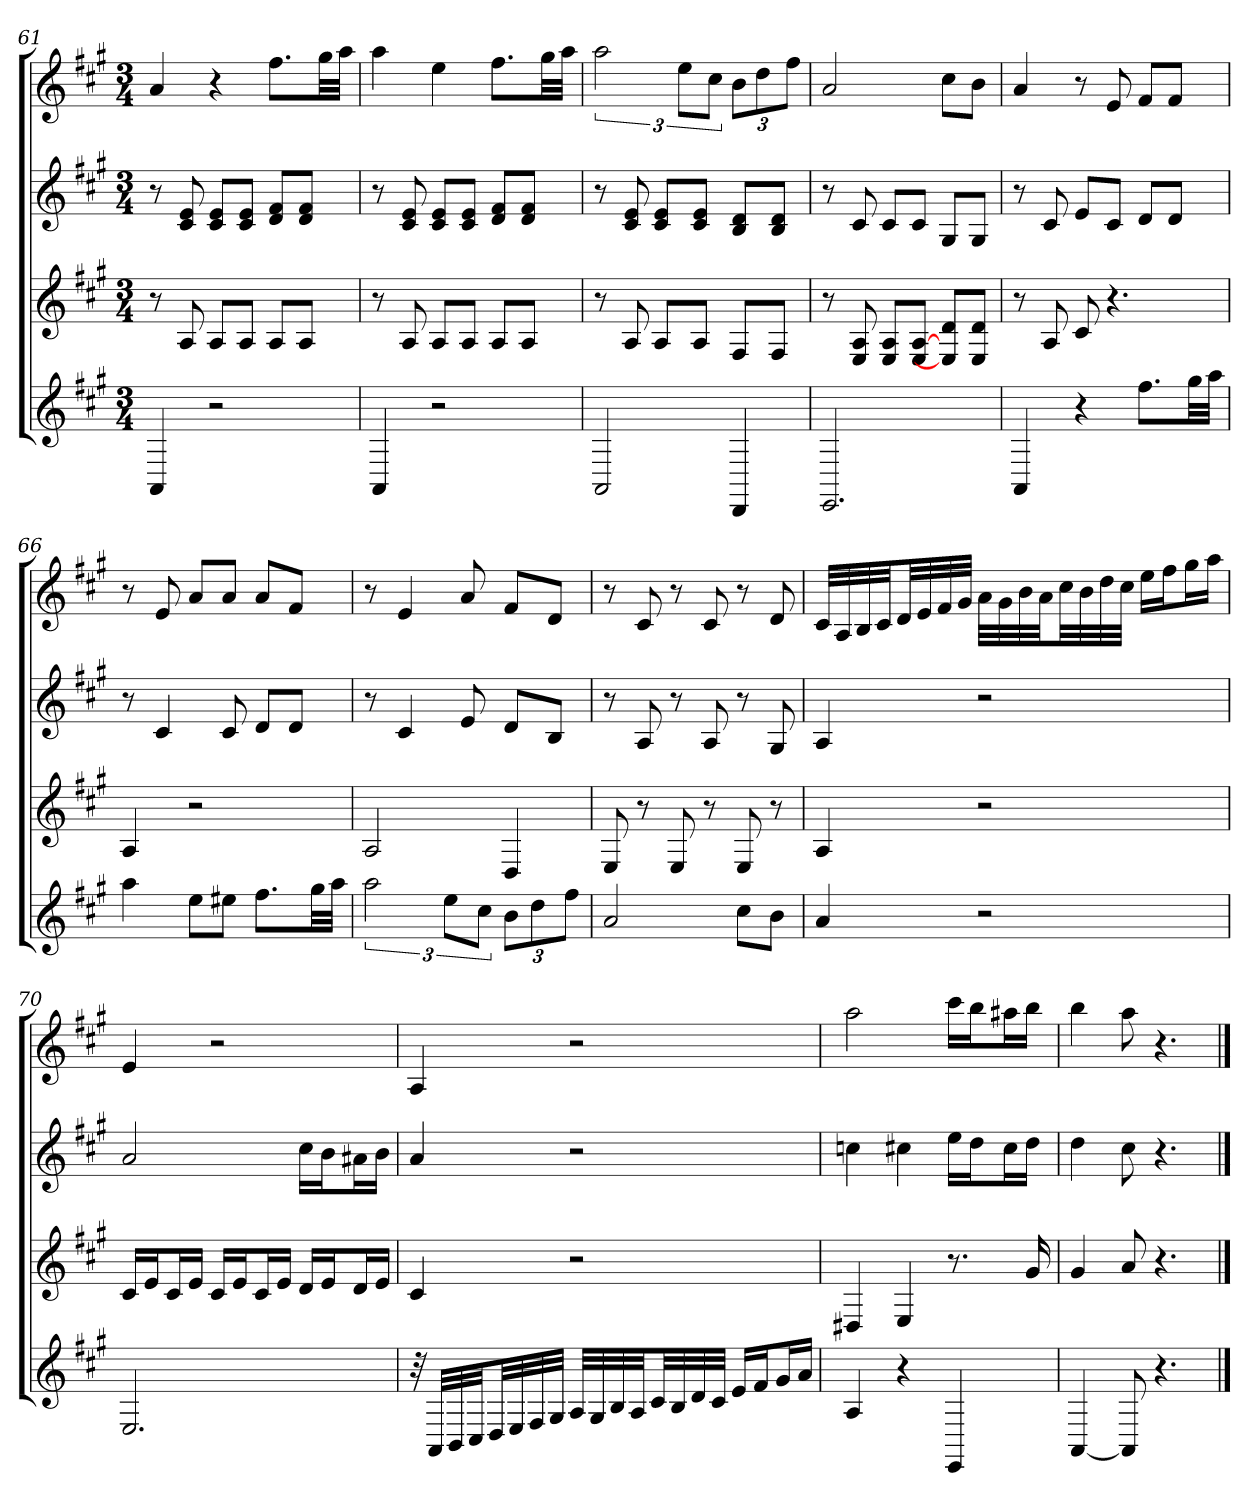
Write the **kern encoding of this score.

**kern	**kern	**kern	**kern
*part4	*part3	*part2	*part1
*staff4	*staff3	*staff2	*staff1
*k[f#c#g#]	*k[f#c#g#]	*k[f#c#g#]	*k[f#c#g#]
*A:	*A:	*A:	*A:
*M3/4	*M3/4	*M3/4	*M3/4
=61	=61	=61	=61
4AA	8r	8r	4a
.	8A	8c# 8e	.
2r	8AL	8c# 8eL	4r
.	8AJ	8c# 8eJ	.
.	8AL	8d 8f#L	8.ff#L
.	8AJ	8d 8f#J	.
.	.	.	32gg#LL
.	.	.	32aaJJJ
=62	=62	=62	=62
4AA	8r	8r	4aa
.	8A	8c# 8e	.
2r	8AL	8c# 8eL	4ee
.	8AJ	8c# 8eJ	.
.	8AL	8d 8f#L	8.ff#L
.	8AJ	8d 8f#J	.
.	.	.	32gg#LL
.	.	.	32aaJJJ
=63	=63	=63	=63
2AA	8r	8r	3aa
.	8A	8c# 8e	.
.	8AL	8c# 8eL	.
.	.	.	12eeL
.	8AJ	8c# 8eJ	.
.	.	.	12cc#J
4DD	8F#L	8B 8dL	12bL
.	.	.	12dd
.	8F#J	8B 8dJ	.
.	.	.	12ff#J
=64	=64	=64	=64
2.EE	8r	8r	2a
.	8E 8A	8c#	.
.	8E 8AL	8c#L	.
.	8E [8AJ	8c#J	.
.	8E] 8dL	8G#L	8cc#L
.	8E 8dJ	8G#J	8bJ
=65	=65	=65	=65
4AA	8r	8r	4a
.	8A	8c#	.
4r	8c#	8eL	8r
.	4.r	8c#J	8e
8.ff#L	.	8dL	8f#L
.	.	8dJ	8f#J
32gg#LL	.	.	.
32aaJJJ	.	.	.
=66	=66	=66	=66
4aa	4A	8r	8r
.	.	4c#	8e
8eeL	2r	.	8aL
8ee#XJ	.	8c#	8aJ
8.ff#L	.	8dL	8aL
.	.	8dJ	8f#J
32gg#LL	.	.	.
32aaJJJ	.	.	.
=67	=67	=67	=67
3aa	2A	8r	8r
.	.	4c#	4e
12eeL	.	.	.
.	.	8e	8a
12cc#J	.	.	.
12bL	4D	8dL	8f#L
12dd	.	.	.
.	.	8BJ	8dJ
12ff#J	.	.	.
=68	=68	=68	=68
2a	8E	8r	8r
.	8r	8A	8c#
.	8E	8r	8r
.	8r	8A	8c#
8cc#L	8E	8r	8r
8bJ	8r	8G#	8d
=69	=69	=69	=69
4a	4A	4A	32c#LLL
.	.	.	32A
.	.	.	32B
.	.	.	32c#JJ
.	.	.	32dLL
.	.	.	32e
.	.	.	32f#
.	.	.	32g#JJJ
2r	2r	2r	32aLLL
.	.	.	32g#
.	.	.	32b
.	.	.	32aJJ
.	.	.	32cc#LL
.	.	.	32b
.	.	.	32dd
.	.	.	32cc#JJJ
.	.	.	16eeLL
.	.	.	16ff#J
.	.	.	16gg#L
.	.	.	16aaJJ
=70	=70	=70	=70
2.E	16c#LL	2a	4e
.	16eJ	.	.
.	16c#L	.	.
.	16eJJ	.	.
.	16c#LL	.	2r
.	16eJ	.	.
.	16c#L	.	.
.	16eJJ	.	.
.	16dLL	16cc#LL	.
.	16eJ	16bJ	.
.	16dL	16a#XL	.
.	16eJJ	16bJJ	.
=71	=71	=71	=71
32r	4c#	4a	4A
32AALLL	.	.	.
32BB	.	.	.
32C#JJ	.	.	.
32DLL	.	.	.
32E	.	.	.
32F#	.	.	.
32G#JJJ	.	.	.
32ALLL	2r	2r	2r
32G#	.	.	.
32B	.	.	.
32AJJ	.	.	.
32c#LL	.	.	.
32B	.	.	.
32d	.	.	.
32c#JJJ	.	.	.
16eLL	.	.	.
16f#J	.	.	.
16g#L	.	.	.
16aJJ	.	.	.
=72	=72	=72	=72
4A	4D#X	4ccn	2aa
4r	4E	4cc#X	.
4EE	8.r	16eeLL	16ccc#LL
.	.	16ddJ	16bbJ
.	.	16cc#L	16aa#XL
.	16g#	16ddJJ	16bbJJ
=73	=73	=73	=73
[4AA	4g#	4dd	4bb
8AA]	8a	8cc#	8aa
4.r	4.r	4.r	4.r
==	==	==	==
*-	*-	*-	*-
